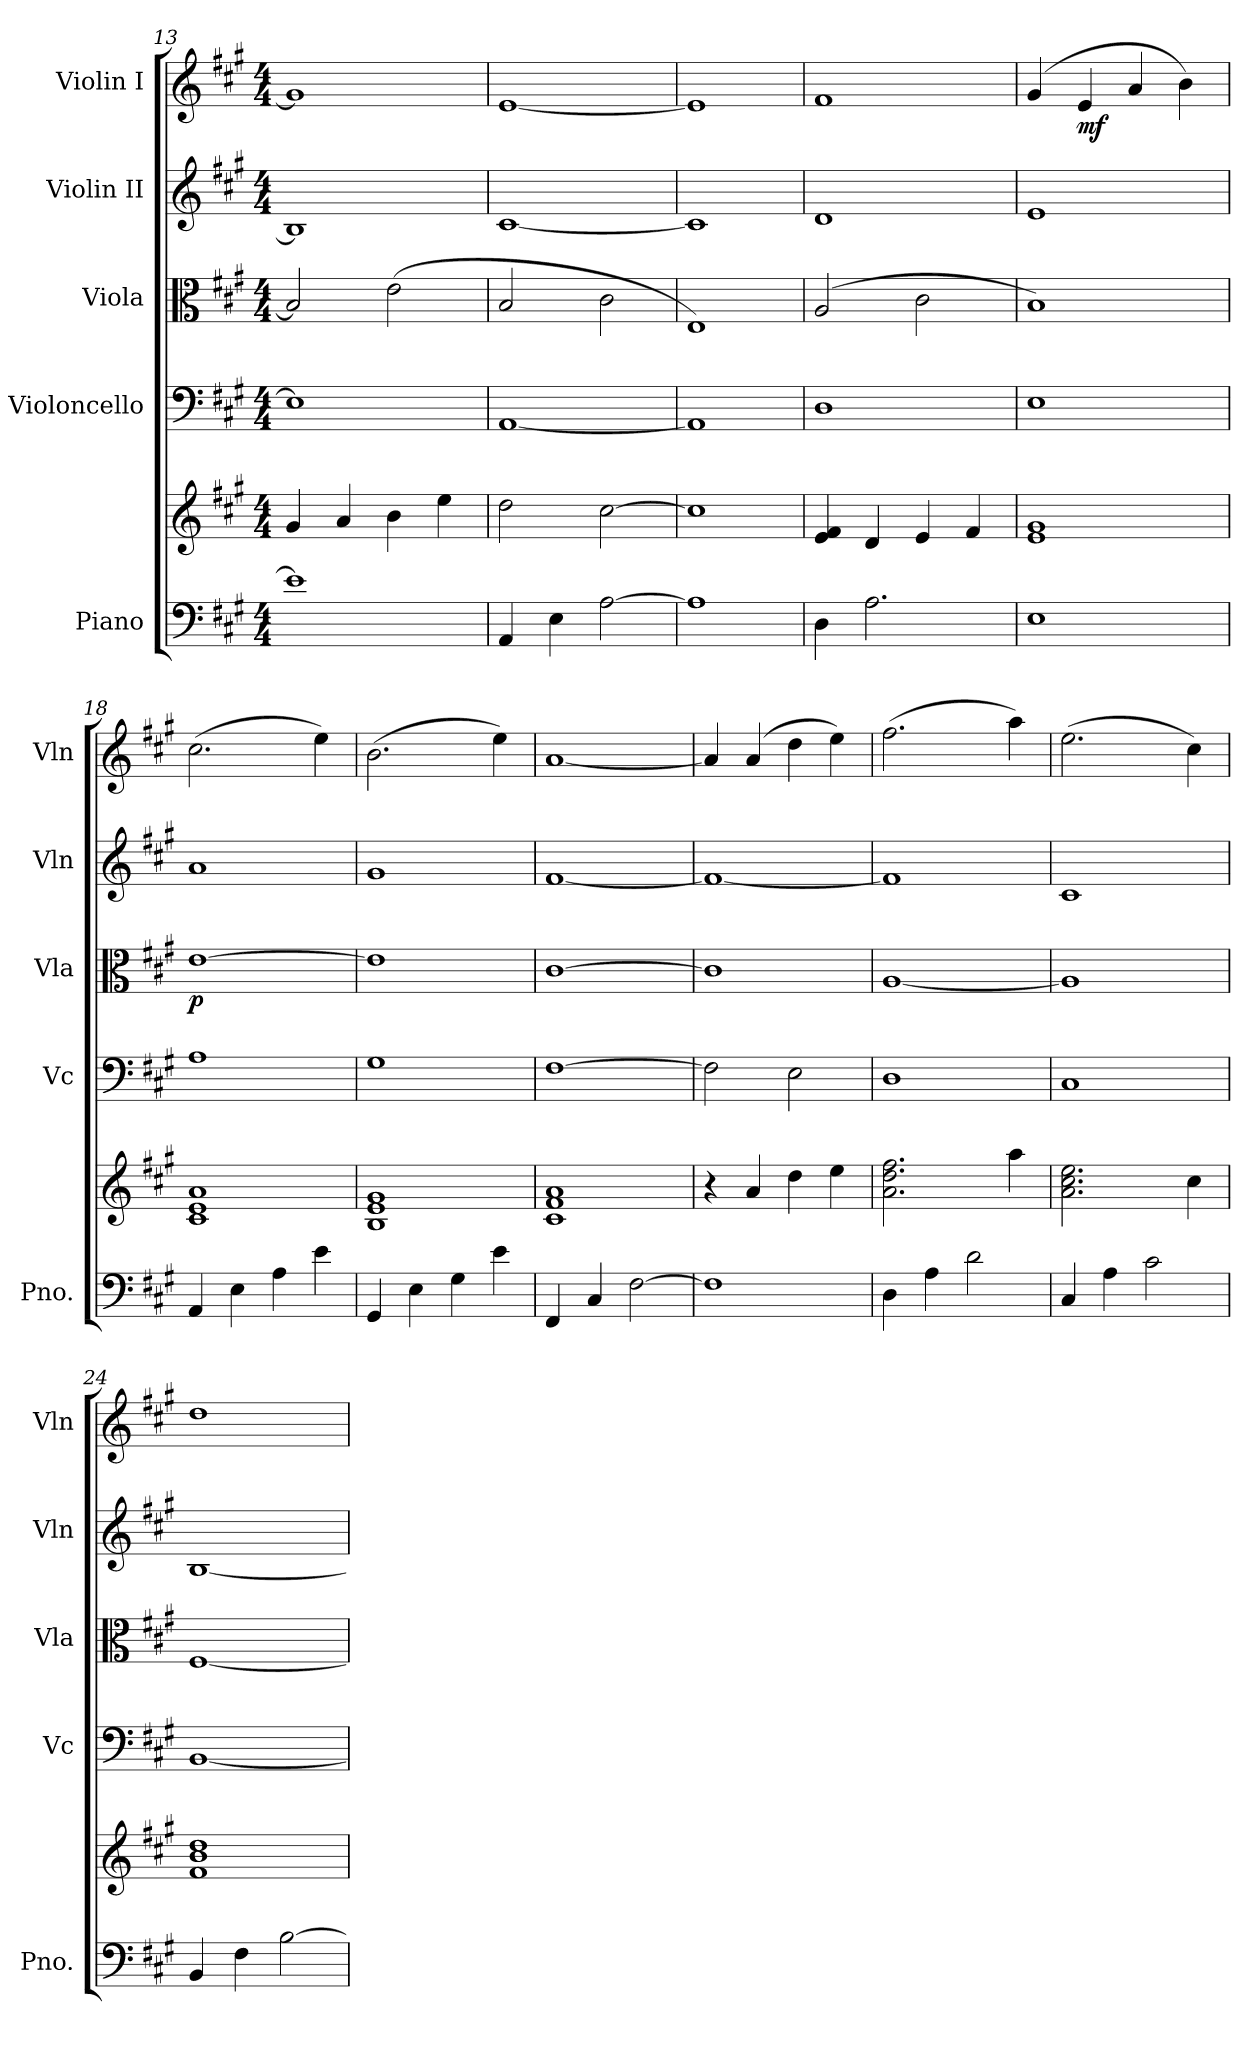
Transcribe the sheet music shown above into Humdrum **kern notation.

**kern	**kern	**kern	**kern	**dynam	**kern	**kern	**dynam
*part5	*part5	*part4	*part3	*part3	*part2	*part1	*part1
*staff6	*staff5	*staff4	*staff3	*staff3	*staff2	*staff1	*staff1
*I"Piano	*	*I"Violoncello	*I"Viola	*	*I"Violin II	*I"Violin I	*
*I'Pno.	*	*I'Vc	*I'Vla	*	*I'Vln	*I'Vln	*
*clefF4	*clefG2	*clefF4	*clefC3	*	*clefG2	*clefG2	*
*k[f#c#g#]	*k[f#c#g#]	*k[f#c#g#]	*k[f#c#g#]	*	*k[f#c#g#]	*k[f#c#g#]	*
*M4/4	*M4/4	*M4/4	*M4/4	*	*M4/4	*M4/4	*
=13	=13	=13	=13	=13	=13	=13	=13
1e]	4g#/	1E]	2B/]	.	1B]	1g#]	.
.	4a/	.	.	.	.	.	.
.	4b\	.	(>2e\	.	.	.	.
.	4ee\	.	.	.	.	.	.
=14	=14	=14	=14	=14	=14	=14	=14
4AA/	2dd\	[1AA	2B/	.	[1c#	[1e	.
4E\	.	.	.	.	.	.	.
[2A\	[2cc#\	.	2c#\	.	.	.	.
=15	=15	=15	=15	=15	=15	=15	=15
1A]	1cc#]	1AA]	1E)	.	1c#]	1e]	.
=16	=16	=16	=16	=16	=16	=16	=16
4D\	4e/ 4f#/	1D	(>2A/	.	1d	1f#	.
2.A\	4d/	.	.	.	.	.	.
.	4e/	.	2c#\	.	.	.	.
.	4f#/	.	.	.	.	.	.
=17	=17	=17	=17	=17	=17	=17	=17
1E	1e 1g#	1E	1B)	.	1e	(>4g#/	.
!	!	!	!	!	!	!	!LO:DY:b
.	.	.	.	.	.	4e/	mf
.	.	.	.	.	.	4a/	.
.	.	.	.	.	.	4b\)	.
!!LO:LB:g=z
=18	=18	=18	=18	=18	=18	=18	=18
!	!	!	!	!LO:DY:b	!	!	!
4AA/	1c# 1e 1a	1A	[1e	p	1a	(>2.cc#\	.
4E\	.	.	.	.	.	.	.
4A\	.	.	.	.	.	.	.
4e\	.	.	.	.	.	4ee\)	.
=19	=19	=19	=19	=19	=19	=19	=19
4GG#/	1B 1e 1g#	1G#	1e]	.	1g#	(>2.b\	.
4E\	.	.	.	.	.	.	.
4G#\	.	.	.	.	.	.	.
4e\	.	.	.	.	.	4ee\)	.
=20	=20	=20	=20	=20	=20	=20	=20
4FF#/	1c# 1f# 1a	[1F#	[1c#	.	[1f#	[1a	.
4C#/	.	.	.	.	.	.	.
[2F#\	.	.	.	.	.	.	.
=21	=21	=21	=21	=21	=21	=21	=21
1F#]	4r	2F#\]	1c#]	.	1f#_	4a/]	.
.	4a/	.	.	.	.	(>4a/	.
.	4dd\	2E\	.	.	.	4dd\	.
.	4ee\	.	.	.	.	4ee\)	.
=22	=22	=22	=22	=22	=22	=22	=22
4D\	2.a\ 2.dd\ 2.ff#\	1D	[1A	.	1f#]	(>2.ff#\	.
4A\	.	.	.	.	.	.	.
2d\	.	.	.	.	.	.	.
.	4aa\	.	.	.	.	4aa\)	.
=23	=23	=23	=23	=23	=23	=23	=23
4C#/	2.a\ 2.cc#\ 2.ee\	1C#	1A]	.	1c#	(>2.ee\	.
4A\	.	.	.	.	.	.	.
2c#\	.	.	.	.	.	.	.
.	4cc#\	.	.	.	.	4cc#\)	.
=24	=24	=24	=24	=24	=24	=24	=24
4BB/	1f# 1b 1dd	[1BB	[1F#	.	[1B	1dd	.
4F#\	.	.	.	.	.	.	.
[2B\	.	.	.	.	.	.	.
=	=	=	=	=	=	=	=
*-	*-	*-	*-	*-	*-	*-	*-
